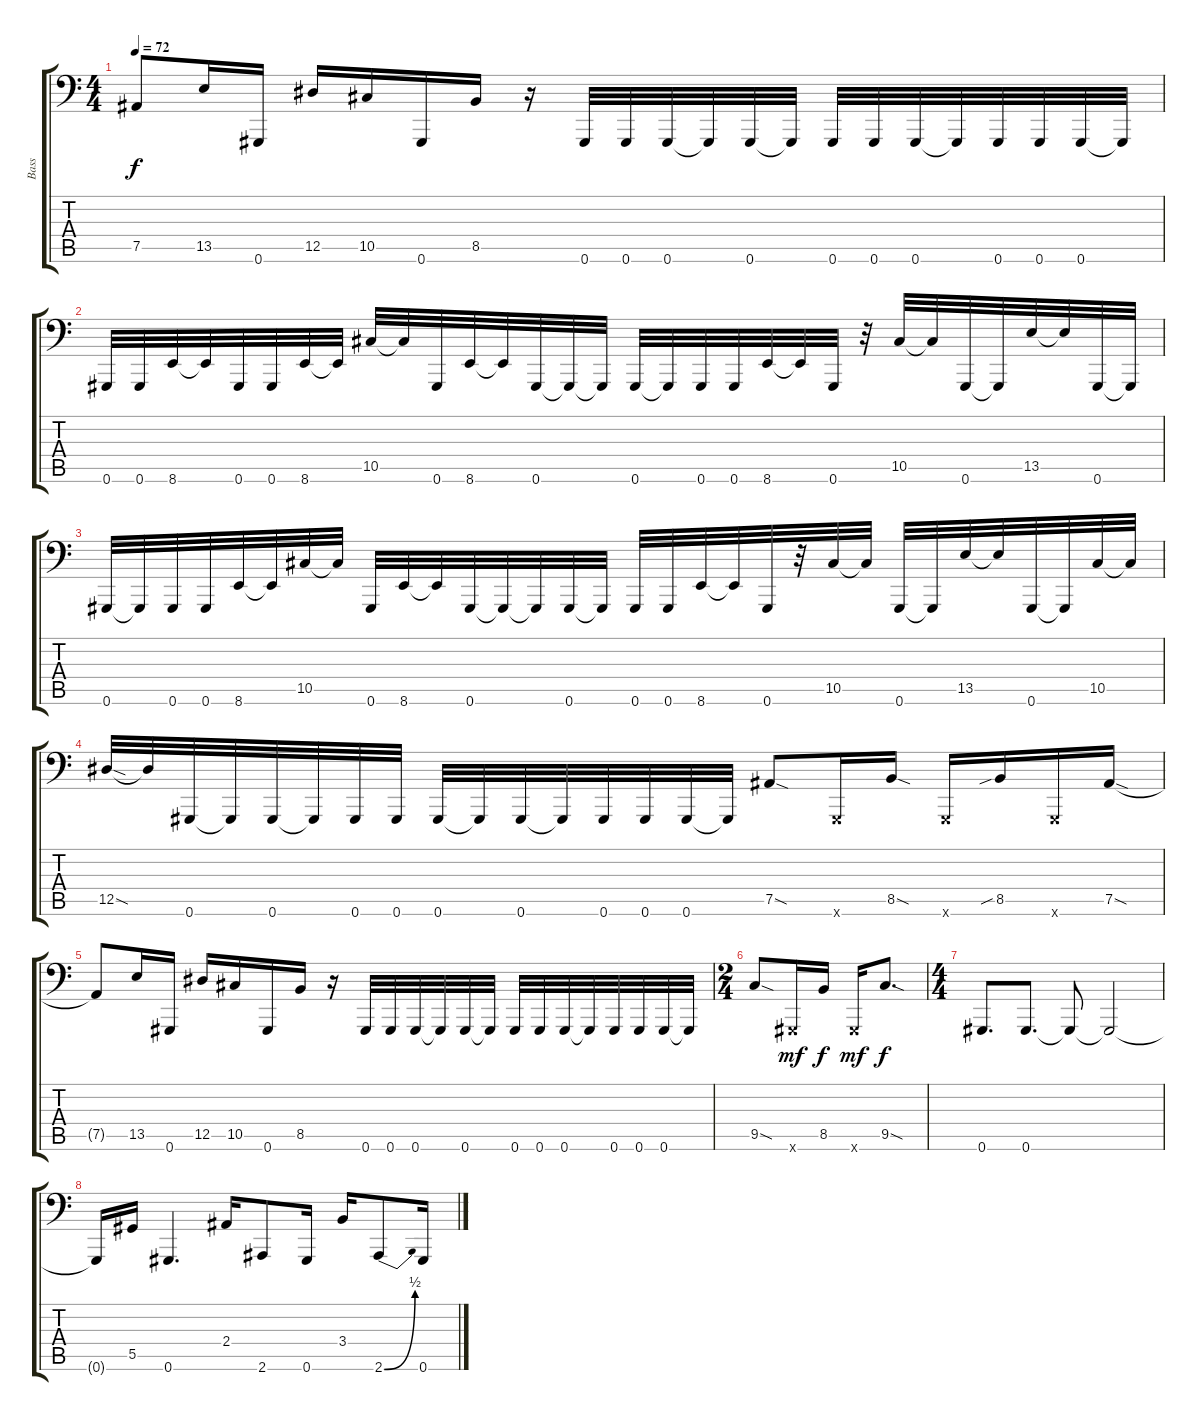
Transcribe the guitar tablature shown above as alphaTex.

\track ("Bass" "Bass") {instrument electricbassfinger}
\staff {score tabs}
\tuning (B2 Gb2 Db2 Ab1 Eb1 Ab0) {hide}
\ts (4 4)
\tempo 72
\clef f4
\ks c
7.5{t}.8{dy f} 13.5.16 0.6.16 12.5.16 10.5.16 0.6.16 8.5.16 r.16 0.6.32 0.6.32 0.6.32 0.6{t}.32 0.6.32 0.6{t}.32 0.6.32 0.6.32 0.6.32 0.6{t}.32 0.6.32 0.6.32 0.6.32 0.6{t}.32 |
0.6.32 0.6.32 8.6.32 8.6{t}.32 0.6.32 0.6.32 8.6.32 8.6{t}.32 10.5.32 10.5{t}.32 0.6.32 8.6.32 8.6{t}.32 0.6.32 0.6{t}.32 0.6{t}.32 0.6.32 0.6{t}.32 0.6.32 0.6.32 8.6.32 8.6{t}.32 0.6.32 r.32 10.5.32 10.5{t}.32 0.6.32 0.6{t}.32 13.5.32 13.5{t}.32 0.6.32 0.6{t}.32 |
0.6.32 0.6{t}.32 0.6.32 0.6.32 8.6.32 8.6{t}.32 10.5.32 10.5{t}.32 0.6.32 8.6.32 8.6{t}.32 0.6.32 0.6{t}.32 0.6{t}.32 0.6.32 0.6{t}.32 0.6.32 0.6.32 8.6.32 8.6{t}.32 0.6.32 r.32 10.5.32 10.5{t}.32 0.6.32 0.6{t}.32 13.5.32 13.5{t}.32 0.6.32 0.6{t}.32 10.5.32 10.5{t}.32 |
12.5{sod}.32 12.5{t}.32 0.6.32 0.6{t}.32 0.6.32 0.6{t}.32 0.6.32 0.6.32 0.6.32 0.6{t}.32 0.6.32 0.6{t}.32 0.6.32 0.6.32 0.6.32 0.6{t}.32 7.5{sod}.8 0.6{x}.16 8.5{sod}.16 0.6{x}.16 8.5{sib}.16 0.6{x}.16 7.5{sod}.16 |
7.5{t}.8 13.5.16 0.6.16 12.5.16 10.5.16 0.6.16 8.5.16 r.16 0.6.32 0.6.32 0.6.32 0.6{t}.32 0.6.32 0.6{t}.32 0.6.32 0.6.32 0.6.32 0.6{t}.32 0.6.32 0.6.32 0.6.32 0.6{t}.32 |
\ts (2 4)
9.5{sod}.8 0.6{x}.16{dy mf} 8.5.16{dy f} 0.6{x}.16{dy mf} 9.5{sod}.8{d dy f} |
\ts (4 4)
0.6.8{d} 0.6.8{d} 0.6{t}.8 0.6{t}.2 |
0.6{t}.16 5.5.16 0.6.4{d} 2.4.16 2.6.8 0.6.16 3.4.16 2.6{be (bend 0 0 60 2)}.8 0.6.16
